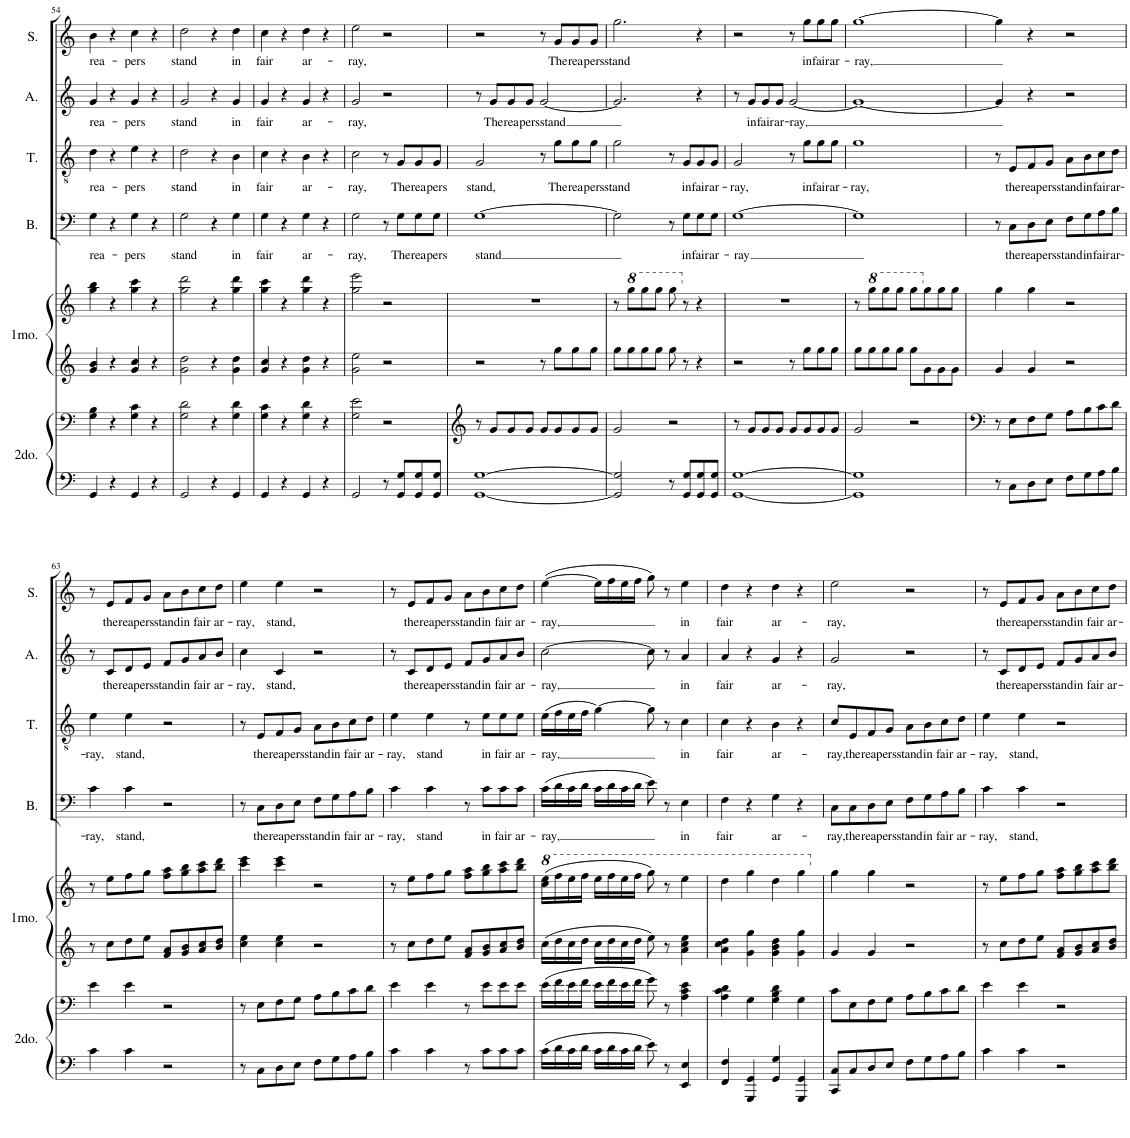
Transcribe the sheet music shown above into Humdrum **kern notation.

**kern	**kern	**kern	**kern	**kern	**text	**kern	**text	**kern	**text	**kern	**text
*part6	*part6	*part5	*part5	*part4	*part4	*part3	*part3	*part2	*part2	*part1	*part1
*staff8	*staff7	*staff6	*staff5	*staff4	*staff4	*staff3	*staff3	*staff2	*staff2	*staff1	*staff1
*I"Secundo	*	*I"Primo	*	*I"Bass	*	*I"Tenor	*	*I"Alto	*	*I"Soprano	*
*	*	*	*	*I'B.	*	*I'T.	*	*I'A.	*	*I'S.	*
!!LO:PB:g=z
*clefF4	*clefF4	*clefF4	*clefG2	*clefF4	*	*clefGv2	*	*clefG2	*	*clefG2	*
*k[]	*k[]	*k[]	*k[]	*k[]	*	*k[]	*	*k[]	*	*k[]	*
*M4/4	*M4/4	*M4/4	*M4/4	*M4/4	*	*M4/4	*	*M4/4	*	*M4/4	*
*met(c)	*met(c)	*met(c)	*met(c)	*met(c)	*	*met(c)	*	*met(c)	*	*met(c)	*
=54	=54	=54	=54	=54	=54	=54	=54	=54	=54	=54	=54
!	!	!	!	!	!LO:LY:b	!	!LO:LY:b	!	!LO:LY:b	!	!LO:LY:b
4GG/	4G\ 4B\	4g/ 4b/	4gg\ 4bb\	4G\	rea-	4d\	rea-	4g/	rea-	4b\	rea-
4r	4r	4r	4r	4r	.	4r	.	4r	.	4r	.
!	!	!	!	!	!LO:LY:b	!	!LO:LY:b	!	!LO:LY:b	!	!LO:LY:b
4GG/	4G\ 4c\	4g/ 4cc/	4gg\ 4ccc\	4G\	-pers	4e\	-pers	4g/	-pers	4cc\	-pers
4r	4r	4r	4r	4r	.	4r	.	4r	.	4r	.
=55	=55	=55	=55	=55	=55	=55	=55	=55	=55	=55	=55
!	!	!	!	!	!LO:LY:b	!	!LO:LY:b	!	!LO:LY:b	!	!LO:LY:b
2GG/	2G\ 2d\	2g\ 2dd\	2gg\ 2ddd\	2G\	stand	2d\	stand	2g/	stand	2dd\	stand
4r	4r	4r	4r	4r	.	4r	.	4r	.	4r	.
!	!	!	!	!	!LO:LY:b	!	!LO:LY:b	!	!LO:LY:b	!	!LO:LY:b
4GG/	4G\ 4d\	4g\ 4dd\	4gg\ 4ddd\	4G\	in	4B\	in	4g/	in	4dd\	in
=56	=56	=56	=56	=56	=56	=56	=56	=56	=56	=56	=56
!	!	!	!	!	!LO:LY:b	!	!LO:LY:b	!	!LO:LY:b	!	!LO:LY:b
4GG/	4G\ 4c\	4g/ 4cc/	4gg\ 4ccc\	4G\	fair	4c\	fair	4g/	fair	4cc\	fair
4r	4r	4r	4r	4r	.	4r	.	4r	.	4r	.
!	!	!	!	!	!LO:LY:b	!	!LO:LY:b	!	!LO:LY:b	!	!LO:LY:b
4GG/	4G\ 4d\	4g\ 4dd\	4gg\ 4ddd\	4G\	ar-	4B\	ar-	4g/	ar-	4dd\	ar-
4r	4r	4r	4r	4r	.	4r	.	4r	.	4r	.
=57	=57	=57	=57	=57	=57	=57	=57	=57	=57	=57	=57
!	!	!	!	!	!LO:LY:b	!	!LO:LY:b	!	!LO:LY:b	!	!LO:LY:b
2GG/	2G\ 2e\	2g\ 2ee\	2gg\ 2eee\	2G\	-ray,	2c\	-ray,	2g/	-ray,	2ee\	-ray,
8r	2r	2r	2r	8r	.	8r	.	2r	.	2r	.
!	!	!	!	!	!LO:LY:b	!	!LO:LY:b	!	!	!	!
8GG/ 8G/L	.	.	.	8G\L	The	8G/L	The	.	.	.	.
!	!	!	!	!	!LO:LY:b	!	!LO:LY:b	!	!	!	!
8GG/ 8G/	.	.	.	8G\	rea-	8G/	rea-	.	.	.	.
!	!	!	!	!	!LO:LY:b	!	!LO:LY:b	!	!	!	!
8GG/ 8G/J	.	.	.	8G\J	-pers	8G/J	-pers	.	.	.	.
=58	=58	=58	=58	=58	=58	=58	=58	=58	=58	=58	=58
!	!	!	!	!	!LO:LY:b	!	!LO:LY:b	!	!	!	!
[1GG [1G	8r	2r	1r	[1G	stand	2G/	stand,	8r	.	2r	.
!	!	!	!	!	!	!	!	!	!LO:LY:b	!	!
.	8g/L	.	.	.	.	.	.	8g/L	The	.	.
!	!	!	!	!	!	!	!	!	!LO:LY:b	!	!
.	8g/	.	.	.	.	.	.	8g/	rea-	.	.
!	!	!	!	!	!	!	!	!	!LO:LY:b	!	!
.	8g/J	.	.	.	.	.	.	8g/J	-pers	.	.
!	!	!	!	!	!	!	!	!	!LO:LY:b	!	!
.	8g/L	8r	.	.	.	8r	.	[2g/	stand	8r	.
!	!	!	!	!	!	!	!LO:LY:b	!	!	!	!LO:LY:b
.	8g/	8gg\L	.	.	.	8g\L	The	.	.	8g/L	The
!	!	!	!	!	!	!	!LO:LY:b	!	!	!	!LO:LY:b
.	8g/	8gg\	.	.	.	8g\	rea-	.	.	8g/	rea-
!	!	!	!	!	!	!	!LO:LY:b	!	!	!	!LO:LY:b
.	8g/J	8gg\J	.	.	.	8g\J	-pers	.	.	8g/J	-pers
=59	=59	=59	=59	=59	=59	=59	=59	=59	=59	=59	=59
!	!	!	!	!	!	!	!LO:LY:b	!	!	!	!LO:LY:b
2GG/] 2G/]	2g/	8gg\L	8r	2G\]	.	2g\	stand	2.g/]	.	2.gg\	stand
*	*	*	*8va	*	*	*	*	*	*	*	*
.	.	8gg\	8ggg\L	.	.	.	.	.	.	.	.
.	.	8gg\	8ggg\	.	.	.	.	.	.	.	.
.	.	8gg\J	8ggg\J	.	.	.	.	.	.	.	.
8r	2r	8gg\	8ggg\	8r	.	8r	.	.	.	.	.
*	*	*	*X8va	*	*	*	*	*	*	*	*
!	!	!	!	!	!LO:LY:b	!	!LO:LY:b	!	!	!	!
8GG/ 8G/L	.	8r	8r	8G\L	in	8G/L	in	.	.	.	.
!	!	!	!	!	!LO:LY:b	!	!LO:LY:b	!	!	!	!
8GG/ 8G/	.	4r	4r	8G\	fair	8G/	fair	4r	.	4r	.
!	!	!	!	!	!LO:LY:b	!	!LO:LY:b	!	!	!	!
8GG/ 8G/J	.	.	.	8G\J	ar-	8G/J	ar-	.	.	.	.
=60	=60	=60	=60	=60	=60	=60	=60	=60	=60	=60	=60
!	!	!	!	!	!LO:LY:b	!	!LO:LY:b	!	!	!	!
[1GG [1G	8r	2r	1r	[1G	-ray	2G/	-ray,	8r	.	2r	.
!	!	!	!	!	!	!	!	!	!LO:LY:b	!	!
.	8g/L	.	.	.	.	.	.	8g/L	in	.	.
!	!	!	!	!	!	!	!	!	!LO:LY:b	!	!
.	8g/	.	.	.	.	.	.	8g/	fair	.	.
!	!	!	!	!	!	!	!	!	!LO:LY:b	!	!
.	8g/J	.	.	.	.	.	.	8g/J	ar-	.	.
!	!	!	!	!	!	!	!	!	!LO:LY:b	!	!
.	8g/L	8r	.	.	.	8r	.	[2g/	-ray,	8r	.
!	!	!	!	!	!	!	!LO:LY:b	!	!	!	!LO:LY:b
.	8g/	8gg\L	.	.	.	8g\L	in	.	.	8gg\L	in
!	!	!	!	!	!	!	!LO:LY:b	!	!	!	!LO:LY:b
.	8g/	8gg\	.	.	.	8g\	fair	.	.	8gg\	fair
!	!	!	!	!	!	!	!LO:LY:b	!	!	!	!LO:LY:b
.	8g/J	8gg\J	.	.	.	8g\J	ar-	.	.	8gg\J	ar-
=61	=61	=61	=61	=61	=61	=61	=61	=61	=61	=61	=61
!	!	!	!	!	!	!	!LO:LY:b	!	!	!	!LO:LY:b
1GG] 1G]	2g/	8gg\L	8r	1G]	.	1g	-ray,	1g_	.	[1gg	-ray,
*	*	*	*8va	*	*	*	*	*	*	*	*
.	.	8gg\	8ggg\L	.	.	.	.	.	.	.	.
.	.	8gg\	8ggg\	.	.	.	.	.	.	.	.
.	.	8gg\J	8ggg\J	.	.	.	.	.	.	.	.
.	2r	8gg\L	8ggg\L	.	.	.	.	.	.	.	.
*	*	*	*X8va	*	*	*	*	*	*	*	*
.	.	8g\	8gg\	.	.	.	.	.	.	.	.
.	.	8g\	8gg\	.	.	.	.	.	.	.	.
.	.	8g\J	8gg\J	.	.	.	.	.	.	.	.
=62	=62	=62	=62	=62	=62	=62	=62	=62	=62	=62	=62
8r	8r	4g/	4gg\	8r	.	8r	.	4g/]	.	4gg\]	.
!	!	!	!	!	!LO:LY:b	!	!LO:LY:b	!	!	!	!
8C\L	8E\L	.	.	8C\L	the	8E/L	the	.	.	.	.
!	!	!	!	!	!LO:LY:b	!	!LO:LY:b	!	!	!	!
8D\	8F\	4g/	4gg\	8D\	reap-	8F/	reap-	4r	.	4r	.
!	!	!	!	!	!LO:LY:b	!	!LO:LY:b	!	!	!	!
8E\J	8G\J	.	.	8E\J	-ers	8G/J	-ers	.	.	.	.
!	!	!	!	!	!LO:LY:b	!	!LO:LY:b	!	!	!	!
8F\L	8A\L	2r	2r	8F\L	stand	8A\L	stand	2r	.	2r	.
!	!	!	!	!	!LO:LY:b	!	!LO:LY:b	!	!	!	!
8G\	8B\	.	.	8G\	in	8B\	in	.	.	.	.
!	!	!	!	!	!LO:LY:b	!	!LO:LY:b	!	!	!	!
8A\	8c\	.	.	8A\	fair	8c\	fair	.	.	.	.
!	!	!	!	!	!LO:LY:b	!	!LO:LY:b	!	!	!	!
8B\J	8d\J	.	.	8B\J	ar-	8d\J	ar-	.	.	.	.
!!LO:LB:g=z
=63	=63	=63	=63	=63	=63	=63	=63	=63	=63	=63	=63
!	!	!	!	!	!LO:LY:b	!	!LO:LY:b	!	!	!	!
4c\	4e\	8r	8r	4c\	-ray,	4e\	-ray,	8r	.	8r	.
!	!	!	!	!	!	!	!	!	!LO:LY:b	!	!LO:LY:b
.	.	8cc\L	8ee\L	.	.	.	.	8c/L	the	8e/L	the
!	!	!	!	!	!LO:LY:b	!	!LO:LY:b	!	!LO:LY:b	!	!LO:LY:b
4c\	4e\	8dd\	8ff\	4c\	stand,	4e\	stand,	8d/	reap-	8f/	reap-
!	!	!	!	!	!	!	!	!	!LO:LY:b	!	!LO:LY:b
.	.	8ee\J	8gg\J	.	.	.	.	8e/J	-ers	8g/J	-ers
!	!	!	!	!	!	!	!	!	!LO:LY:b	!	!LO:LY:b
2r	2r	8f/ 8a/L	8ff\ 8aa\L	2r	.	2r	.	8f/L	stand	8a\L	stand
!	!	!	!	!	!	!	!	!	!LO:LY:b	!	!LO:LY:b
.	.	8g/ 8b/	8gg\ 8bb\	.	.	.	.	8g/	in	8b\	in
!	!	!	!	!	!	!	!	!	!LO:LY:b	!	!LO:LY:b
.	.	8a/ 8cc/	8aa\ 8ccc\	.	.	.	.	8a/	fair	8cc\	fair
!	!	!	!	!	!	!	!	!	!LO:LY:b	!	!LO:LY:b
.	.	8b/ 8dd/J	8bb\ 8ddd\J	.	.	.	.	8b/J	ar-	8dd\J	ar-
=64	=64	=64	=64	=64	=64	=64	=64	=64	=64	=64	=64
!	!	!	!	!	!	!	!	!	!LO:LY:b	!	!LO:LY:b
8r	8r	4cc\ 4ee\	4ccc\ 4eee\	8r	.	8r	.	4cc\	-ray,	4ee\	-ray,
!	!	!	!	!	!LO:LY:b	!	!LO:LY:b	!	!	!	!
8C\L	8E\L	.	.	8C\L	the	8E/L	the	.	.	.	.
!	!	!	!	!	!LO:LY:b	!	!LO:LY:b	!	!LO:LY:b	!	!LO:LY:b
8D\	8F\	4cc\ 4ee\	4ccc\ 4eee\	8D\	reap-	8F/	reap-	4c/	stand,	4ee\	stand,
!	!	!	!	!	!LO:LY:b	!	!LO:LY:b	!	!	!	!
8E\J	8G\J	.	.	8E\J	-ers	8G/J	-ers	.	.	.	.
!	!	!	!	!	!LO:LY:b	!	!LO:LY:b	!	!	!	!
8F\L	8A\L	2r	2r	8F\L	stand	8A\L	stand	2r	.	2r	.
!	!	!	!	!	!LO:LY:b	!	!LO:LY:b	!	!	!	!
8G\	8B\	.	.	8G\	in	8B\	in	.	.	.	.
!	!	!	!	!	!LO:LY:b	!	!LO:LY:b	!	!	!	!
8A\	8c\	.	.	8A\	fair	8c\	fair	.	.	.	.
!	!	!	!	!	!LO:LY:b	!	!LO:LY:b	!	!	!	!
8B\J	8d\J	.	.	8B\J	ar-	8d\J	ar-	.	.	.	.
=65	=65	=65	=65	=65	=65	=65	=65	=65	=65	=65	=65
!	!	!	!	!	!LO:LY:b	!	!LO:LY:b	!	!	!	!
4c\	4e\	8r	8r	4c\	-ray,	4e\	-ray,	8r	.	8r	.
!	!	!	!	!	!	!	!	!	!LO:LY:b	!	!LO:LY:b
.	.	8cc\L	8ee\L	.	.	.	.	8c/L	the	8e/L	the
!	!	!	!	!	!LO:LY:b	!	!LO:LY:b	!	!LO:LY:b	!	!LO:LY:b
4c\	4e\	8dd\	8ff\	4c\	stand	4e\	stand	8d/	reap-	8f/	reap-
!	!	!	!	!	!	!	!	!	!LO:LY:b	!	!LO:LY:b
.	.	8ee\J	8gg\J	.	.	.	.	8e/J	-ers	8g/J	-ers
!	!	!	!	!	!	!	!	!	!LO:LY:b	!	!LO:LY:b
8r	8r	8f/ 8a/L	8ff\ 8aa\L	8r	.	8r	.	8f/L	stand	8a\L	stand
!	!	!	!	!	!LO:LY:b	!	!LO:LY:b	!	!LO:LY:b	!	!LO:LY:b
8c\L	8e\L	8g/ 8b/	8gg\ 8bb\	8c\L	in	8e\L	in	8g/	in	8b\	in
!	!	!	!	!	!LO:LY:b	!	!LO:LY:b	!	!LO:LY:b	!	!LO:LY:b
8c\	8e\	8a/ 8cc/	8aa\ 8ccc\	8c\	fair	8e\	fair	8a/	fair	8cc\	fair
!	!	!	!	!	!LO:LY:b	!	!LO:LY:b	!	!LO:LY:b	!	!LO:LY:b
8c\J	8e\J	8b/ 8dd/J	8bb\ 8ddd\J	8c\J	ar-	8e\J	ar-	8b/J	ar-	8dd\J	ar-
=66	=66	=66	=66	=66	=66	=66	=66	=66	=66	=66	=66
*	*	*	*8va	*	*	*	*	*	*	*	*
!	!	!	!	!	!LO:LY:b	!	!LO:LY:b	!	!LO:LY:b	!	!LO:LY:b
16c\LL	(16e\LL	16cc\LL	(16ccc\ 16eee\LL	(16c\LL	-ray,	(16e\LL	-ray,	[2cc\	-ray,	([4ee\	-ray,
16d\	16f\	16dd\	16fff\	16d\	.	16f\	.	.	.	.	.
16c\	16e\	16cc\	16eee\	16c\	.	16e\	.	.	.	.	.
16d\JJ	16f\JJ	16dd\JJ	16fff\JJ	16d\JJ	.	16f\JJ	.	.	.	.	.
16c\LL	16e\LL	16cc\LL	16eee\LL	16c\LL	.	[4g\)	.	.	.	16ee\LL]	.
16d\	16f\	16dd\	16fff\	16d\	.	.	.	.	.	16ff\	.
16c\	16e\	16cc\	16eee\	16c\	.	.	.	.	.	16ee\	.
16d\JJ	16f\JJ	16dd\JJ	16fff\JJ	16d\JJ	.	.	.	.	.	16ff\JJ	.
8e\	8g\)	8ee\	8ggg\)	8e\)	.	8g\]	.	8cc\]	.	8gg\)	.
8r	8r	8r	8r	8r	.	8r	.	8r	.	8r	.
!	!	!	!	!	!LO:LY:b	!	!LO:LY:b	!	!LO:LY:b	!	!LO:LY:b
4EE/ 4E/	4A\ 4c\ 4e\	4a\ 4cc\ 4ee\	4eee\	4E\	in	4c\	in	4a/	in	4ee\	in
=67	=67	=67	=67	=67	=67	=67	=67	=67	=67	=67	=67
!	!	!	!	!	!LO:LY:b	!	!LO:LY:b	!	!LO:LY:b	!	!LO:LY:b
4FF/ 4F/	4A\ 4c\ 4d\	4a\ 4cc\ 4dd\	4ddd\	4F\	fair	4c\	fair	4a/	fair	4dd\	fair
4GGG/ 4GG/	4G\	4g\ 4gg\	4ggg\	4r	.	4r	.	4r	.	4r	.
!	!	!	!	!	!LO:LY:b	!	!LO:LY:b	!	!LO:LY:b	!	!LO:LY:b
4GG/ 4G/	4G\ 4B\ 4d\	4g\ 4b\ 4dd\	4ddd\	4G\	ar-	4B\	ar-	4g/	ar-	4dd\	ar-
4GGG/ 4GG/	4G\	4g\ 4gg\	4ggg\	4r	.	4r	.	4r	.	4r	.
=68	=68	=68	=68	=68	=68	=68	=68	=68	=68	=68	=68
*	*	*	*X8va	*	*	*	*	*	*	*	*
!	!	!	!	!	!LO:LY:b	!	!LO:LY:b	!	!LO:LY:b	!	!LO:LY:b
8CC/ 8C/L	8c\L	4g/	4gg\	8C\L	-ray,	8c/L	-ray,	2g/	-ray,	2ee\	-ray,
!	!	!	!	!	!LO:LY:b	!	!LO:LY:b	!	!	!	!
8C/	8E\	.	.	8C\	the	8E/	the	.	.	.	.
!	!	!	!	!	!LO:LY:b	!	!LO:LY:b	!	!	!	!
8D/	8F\	4g/	4gg\	8D\	reap-	8F/	reap-	.	.	.	.
!	!	!	!	!	!LO:LY:b	!	!LO:LY:b	!	!	!	!
8E/J	8G\J	.	.	8E\J	-ers	8G/J	-ers	.	.	.	.
!	!	!	!	!	!LO:LY:b	!	!LO:LY:b	!	!	!	!
8F\L	8A\L	2r	2r	8F\L	stand	8A\L	stand	2r	.	2r	.
!	!	!	!	!	!LO:LY:b	!	!LO:LY:b	!	!	!	!
8G\	8B\	.	.	8G\	in	8B\	in	.	.	.	.
!	!	!	!	!	!LO:LY:b	!	!LO:LY:b	!	!	!	!
8A\	8c\	.	.	8A\	fair	8c\	fair	.	.	.	.
!	!	!	!	!	!LO:LY:b	!	!LO:LY:b	!	!	!	!
8B\J	8d\J	.	.	8B\J	ar-	8d\J	ar-	.	.	.	.
=69	=69	=69	=69	=69	=69	=69	=69	=69	=69	=69	=69
!	!	!	!	!	!LO:LY:b	!	!LO:LY:b	!	!	!	!
4c\	4e\	8r	8r	4c\	-ray,	4e\	-ray,	8r	.	8r	.
!	!	!	!	!	!	!	!	!	!LO:LY:b	!	!LO:LY:b
.	.	8cc\L	8ee\L	.	.	.	.	8c/L	the	8e/L	the
!	!	!	!	!	!LO:LY:b	!	!LO:LY:b	!	!LO:LY:b	!	!LO:LY:b
4c\	4e\	8dd\	8ff\	4c\	stand,	4e\	stand,	8d/	reap-	8f/	reap-
!	!	!	!	!	!	!	!	!	!LO:LY:b	!	!LO:LY:b
.	.	8ee\J	8gg\J	.	.	.	.	8e/J	-ers	8g/J	-ers
!	!	!	!	!	!	!	!	!	!LO:LY:b	!	!LO:LY:b
2r	2r	8f/ 8a/L	8ff\ 8aa\L	2r	.	2r	.	8f/L	stand	8a\L	stand
!	!	!	!	!	!	!	!	!	!LO:LY:b	!	!LO:LY:b
.	.	8g/ 8b/	8gg\ 8bb\	.	.	.	.	8g/	in	8b\	in
!	!	!	!	!	!	!	!	!	!LO:LY:b	!	!LO:LY:b
.	.	8a/ 8cc/	8aa\ 8ccc\	.	.	.	.	8a/	fair	8cc\	fair
!	!	!	!	!	!	!	!	!	!LO:LY:b	!	!LO:LY:b
.	.	8b/ 8dd/J	8bb\ 8ddd\J	.	.	.	.	8b/J	ar-	8dd\J	ar-
=	=	=	=	=	=	=	=	=	=	=	=
*-	*-	*-	*-	*-	*-	*-	*-	*-	*-	*-	*-
